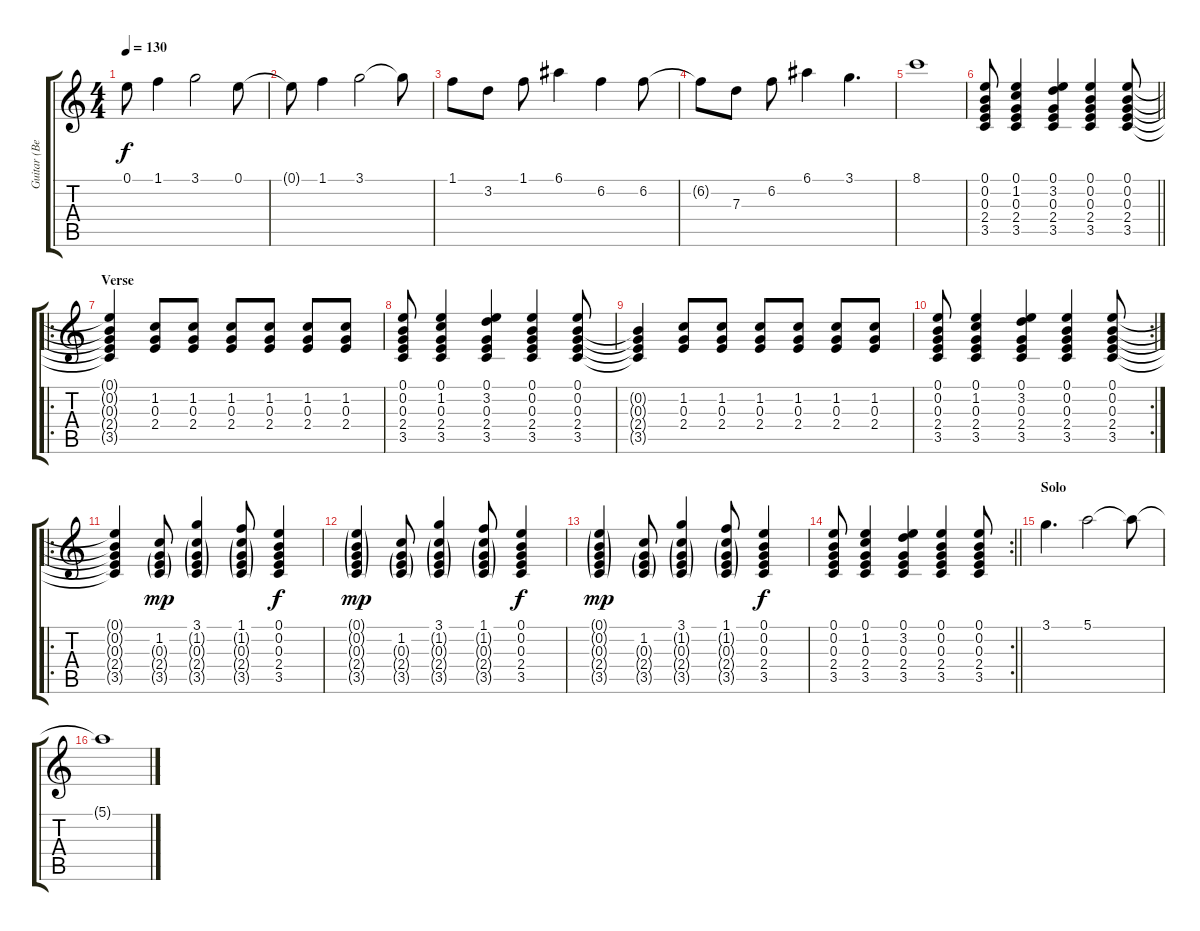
\track ("Guitar (Bernard Sumner)" "Guitar (Be") {instrument distortionguitar}
\staff {score tabs}
\tuning (E4 B3 G3 D3 A2 E2) {hide}
\ts (4 4)
\tempo 130
\clef g2
\ks c
0.1.8{dy f} 1.1.4 3.1.2 0.1.8 |
0.1{t}.8 1.1.4 3.1.2 3.1{t}.8 |
1.1.8 3.2.8 1.1.8 6.1.4 6.2.4 6.2.8 |
6.2{t}.8 7.3.8 6.2.8 6.1.4 3.1.4{d} |
8.1.1 |
\barLineRight lightlight
(0.1 0.2 0.3 2.4 3.5).8{volume 8 instrument distortionguitar} (0.1 1.2 0.3 2.4 3.5).4 (0.1 3.2 0.3 2.4 3.5).4 (0.1 0.2 0.3 2.4 3.5).4 (0.1 0.2 0.3 2.4 3.5).8 |
\ro
\section ("" "Verse")
(0.1{t} 0.2{t} 0.3{t} 2.4{t} 3.5{t}).4 (1.2 0.3 2.4).8 (1.2 0.3 2.4).8 (1.2 0.3 2.4).8 (1.2 0.3 2.4).8 (1.2 0.3 2.4).8 (1.2 0.3 2.4).8 |
(0.1 0.2 0.3 2.4 3.5).8 (0.1 1.2 0.3 2.4 3.5).4 (0.1 3.2 0.3 2.4 3.5).4 (0.1 0.2 0.3 2.4 3.5).4 (0.1 0.2 0.3 2.4 3.5).8 |
(0.2{t} 0.3{t} 2.4{t} 3.5{t}).4 (1.2 0.3 2.4).8 (1.2 0.3 2.4).8 (1.2 0.3 2.4).8 (1.2 0.3 2.4).8 (1.2 0.3 2.4).8 (1.2 0.3 2.4).8 |
\rc 2
(0.1 0.2 0.3 2.4 3.5).8 (0.1 1.2 0.3 2.4 3.5).4 (0.1 3.2 0.3 2.4 3.5).4 (0.1 0.2 0.3 2.4 3.5).4 (0.1 0.2 0.3 2.4 3.5).8 |
\ro
(0.1{t} 0.2{t} 0.3{t} 2.4{t} 3.5{t}).4 (1.2 0.3{g} 2.4{g} 3.5{g}).8{dy mp} (3.1 1.2{g} 0.3{g} 2.4{g} 3.5{g}).4 (1.1 1.2{g} 0.3{g} 2.4{g} 3.5{g}).8 (0.1 0.2 0.3 2.4 3.5).4{dy f} |
(0.1{g} 0.2{g} 0.3{g} 2.4{g} 3.5{g}).4{dy mp} (1.2 0.3{g} 2.4{g} 3.5{g}).8 (3.1 1.2{g} 0.3{g} 2.4{g} 3.5{g}).4 (1.1 1.2{g} 0.3{g} 2.4{g} 3.5{g}).8 (0.1 0.2 0.3 2.4 3.5).4{dy f} |
(0.1{g} 0.2{g} 0.3{g} 2.4{g} 3.5{g}).4{dy mp} (1.2 0.3{g} 2.4{g} 3.5{g}).8 (3.1 1.2{g} 0.3{g} 2.4{g} 3.5{g}).4 (1.1 1.2{g} 0.3{g} 2.4{g} 3.5{g}).8 (0.1 0.2 0.3 2.4 3.5).4{dy f} |
\rc 2
\barLineRight lightlight
(0.1 0.2 0.3 2.4 3.5).8 (0.1 1.2 0.3 2.4 3.5).4 (0.1 3.2 0.3 2.4 3.5).4 (0.1 0.2 0.3 2.4 3.5).4 (0.1 0.2 0.3 2.4 3.5).8 |
\section ("" "Solo")
3.1.4{d volume 16 instrument electricguitarclean} 5.1.2 5.1{t}.8 |
5.1{t}.1
